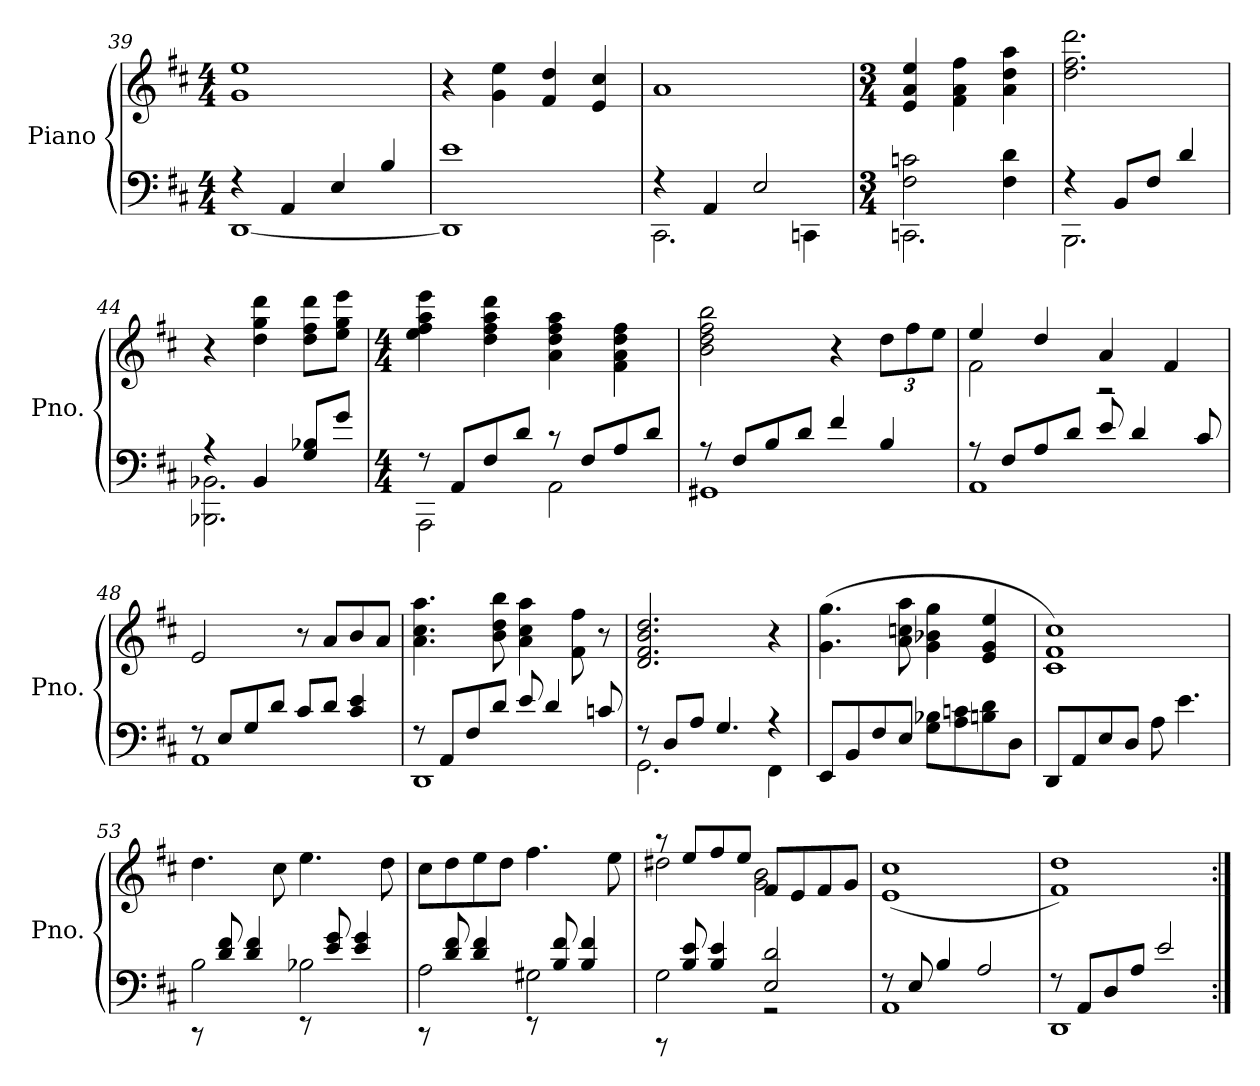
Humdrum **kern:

**kern	**kern
*part1	*part1
*staff2	*staff1
*I"Piano	*
*I'Pno.	*
*clefF4	*clefG2
*k[f#c#]	*k[f#c#]
*M4/4	*M4/4
=39	=39
*^	*
4r	[1DD	1g 1ee
4AA/	.	.
4E/	.	.
4B/	.	.
*v	*v	*
!!LO:LB:g=z
=40	=40
1DD] 1e	4r
.	4g\ 4ee\
.	4f#/ 4dd/
.	4e/ 4cc#/
=41	=41
*^	*
4r	2.CC#\	1a
4AA/	.	.
2E/	.	.
.	4CCn\	.
=42	=42	=42
*M3/4	*	*M3/4
2F#\ 2cn\	2.CCn\	4e/ 4a/ 4ee/
.	.	4f#\ 4a\ 4ff#\
4F#\ 4d\	.	4a\ 4dd\ 4aa\
=43	=43	=43
4r	2.BBB\	2.dd\ 2.ff#\ 2.ddd\
8BB/L	.	.
8F#/J	.	.
4d/	.	.
=44	=44	=44
4r	2.BBB-X\ 2.BB-X\	4r
4BB-/	.	4dd\ 4gg\ 4ddd\
8G/ 8B-X/L	.	8dd\ 8ff#\ 8ddd\L
8g/J	.	8ee\ 8gg\ 8eee\J
=45	=45	=45
*M4/4	*	*M4/4
8r	2AAA\	4ee\ 4ff#\ 4aa\ 4eee\
8AA/L	.	.
8F#/	.	4dd\ 4ff#\ 4aa\ 4ddd\
8d/J	.	.
8r	2AA\	4a\ 4dd\ 4ff#\ 4aa\
8F#/L	.	.
8A/	.	4f#\ 4a\ 4dd\ 4ff#\
8d/J	.	.
!!LO:PB:g=z
=46	=46	=46
8r	1GG#X	2b\ 2dd\ 2ff#\ 2bb\
8F#/L	.	.
8B/	.	.
8d/J	.	.
4f#/	.	4r
*	*	*Xbrackettup
4B/	.	12dd\L
.	.	12ff#\
.	.	12ee\J
=47	=47	=47
*	*	*^
8r	1AA	4ee/	2f#\
8F#/L	.	.	.
8A/	.	4dd/	.
8d/J	.	.	.
8e/	.	4a/	2r
4d/	.	.	.
.	.	4f#/	.
8c#/	.	.	.
*	*	*v	*v
=48	=48	=48
8r	1AA	2e/
8E/L	.	.
8G/	.	.
8d/J	.	.
8c#/L	.	8r
8d/J	.	8a/L
4c#/ 4e/	.	8b/
.	.	8a/J
=49	=49	=49
8r	1DD	4.a\ 4.cc#\ 4.aa\
8AA/L	.	.
8F#/	.	.
8d/J	.	8b\ 8dd\ 8bb\
8e/	.	4a\ 4cc#\ 4aa\
4d/	.	.
.	.	8f#\ 8ff#\
8cn/	.	8r
!!LO:LB:g=z
=50	=50	=50
8r	2.GG\	2.d/ 2.f#/ 2.b/ 2.dd/
8D/L	.	.
8A/J	.	.
4.G/	.	.
4r	4FF#\	4r
*v	*v	*
=51	=51
8EE/L	(4.g\ 4.gg\
8BB/	.
8F#/	.
8E/J	8a\ 8ccn\ 8aa\
8G\ 8B-X\L	4g\ 4b-X\ 4gg\
8A\ 8cn\	.
8Bn\ 8d\	4e/ 4g/ 4ee/
8D\J	.
=52	=52
8DD/L	1c# 1f# 1cc#)
8AA/	.
8E/	.
8D/J	.
8A\	.
4.e\	.
=53	=53
*^	*
8rCC	2B\	4.dd\
8d/ 8f#/	.	.
4d/ 4f#/	.	.
.	.	8cc#\
8rEE	2B-X\	4.ee\
8e/ 8g/	.	.
4e/ 4g/	.	.
.	.	8dd\
=54	=54	=54
8rCC	2A\	8cc#\L
8d/ 8f#/	.	8dd\
4d/ 4f#/	.	8ee\
.	.	8dd\J
8rEE	2G#X\	4.ff#\
8B/ 8f#/	.	.
4B/ 4f#/	.	.
.	.	8ee\
!!LO:LB:g=z
=55	=55	=55
*	*	*^
8rAAA	2G\	8r	2dd#X\
8B/ 8e/	.	8ee/L	.
4B/ 4e/	.	8ff#/	.
.	.	8ee/J	.
2E/ 2d/	2r	8f#/L	2g\ 2b\
.	.	8e/	.
.	.	8f#/	.
.	.	8g/J	.
*	*	*v	*v
=56	=56	=56
8r	1AA	(1e 1cc#
8E/	.	.
4B/	.	.
2A/	.	.
=57	=57	=57
8r	1DD	1f# 1dd)
8AA/L	.	.
8D/	.	.
8A/J	.	.
2e/	.	.
*v	*v	*
=:|!	=:|!
*-	*-
